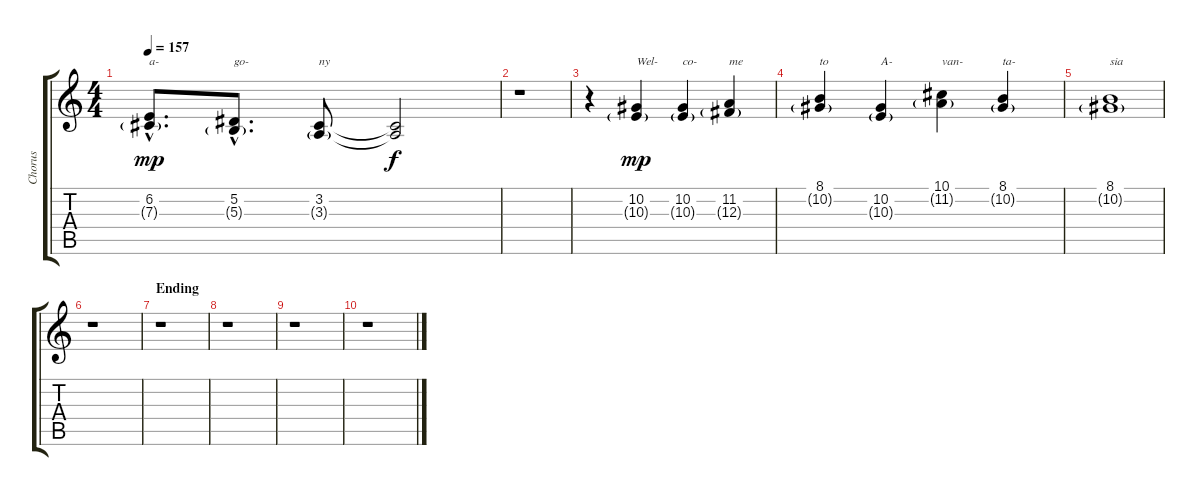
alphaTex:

\track ("Chorus" "Chorus") {instrument choiraahs}
\staff {score tabs}
\tuning (Eb4 Bb3 Gb3 Db3 Ab2 Eb2) {hide}
\ts (4 4)
\tempo 157
\clef g2
\ks c
(6.2{hac} 7.3{g hac}).8{d txt "a-" dy mp} (5.2{hac} 5.3{g hac}).8{d txt "go-"} (3.2 3.3{g}).8{txt "ny"} (3.2{t} 3.3{t}).2{dy f} |
r.1 |
r.4 (10.2 10.3{g}).4{txt "Wel-" dy mp} (10.2 10.3{g}).4{txt "co-"} (11.2 12.3{g}).4{txt "me"} |
(8.1 10.2{g}).4{txt "to"} (10.2 10.3{g}).4{txt "A-"} (10.1 11.2{g}).4{txt "van-"} (8.1 10.2{g}).4{txt "ta-"} |
(8.1 10.2{g}).1{txt "sia"} |
r.1 |
\section ("" "Ending")
r.1 |
r.1 |
r.1 |
r.1
